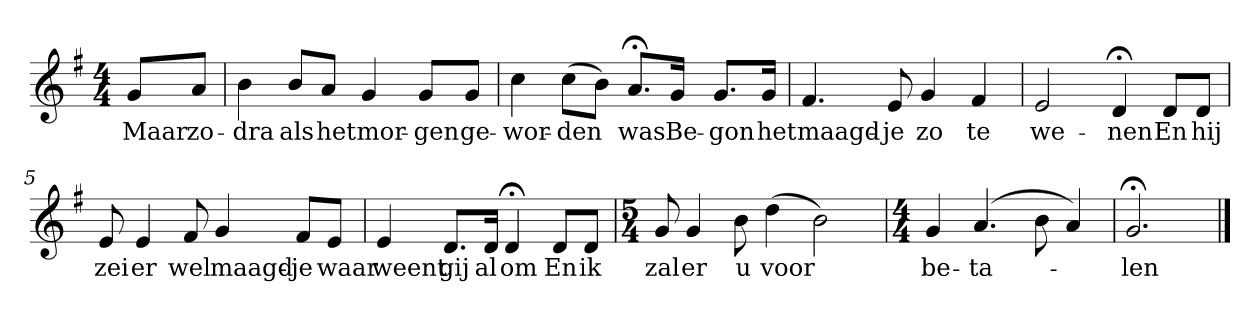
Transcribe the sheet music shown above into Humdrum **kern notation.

**kern	**text
*part1	*part1
*staff1	*staff1
*k[f#]	*
*G:	*
*M4/4	*
*MM120	*
=	=
8gL	Maar
8aJ	zo-
=1	=1
4b	-dra
8bL	als
8aJ	het
4g	mor-
8gL	-gen
8gJ	ge-
=2	=2
4cc	-wor-
(8ccL	-den
8bJ)	.
8.a;<L	was
16gJk	Be-
8.gL	-gon
16gJk	het
=3	=3
4.f#	maagd-
8e	-je
4g	zo
4f#	te
=4	=4
2e	we-
4d;<	-nen
8dL	En
8dJ	hij
=5	=5
8e	zei
4e	er
8f#	wel
4g	maagd-
8f#L	-je
8eJ	waar
=6	=6
4e	weent
8.dL	gij
16dJk	al
4d;<	om
8dL	En
8dJ	ik
=7	=7
*M5/4	*
8g	zal
4g	er
8b	u
(4dd	voor
2b)	.
=8	=8
*M4/4	*
4g	be-
(4.a	-ta-
8b	.
4a)	.
=9	=9
2.g;<	-len
==	==
*-	*-
